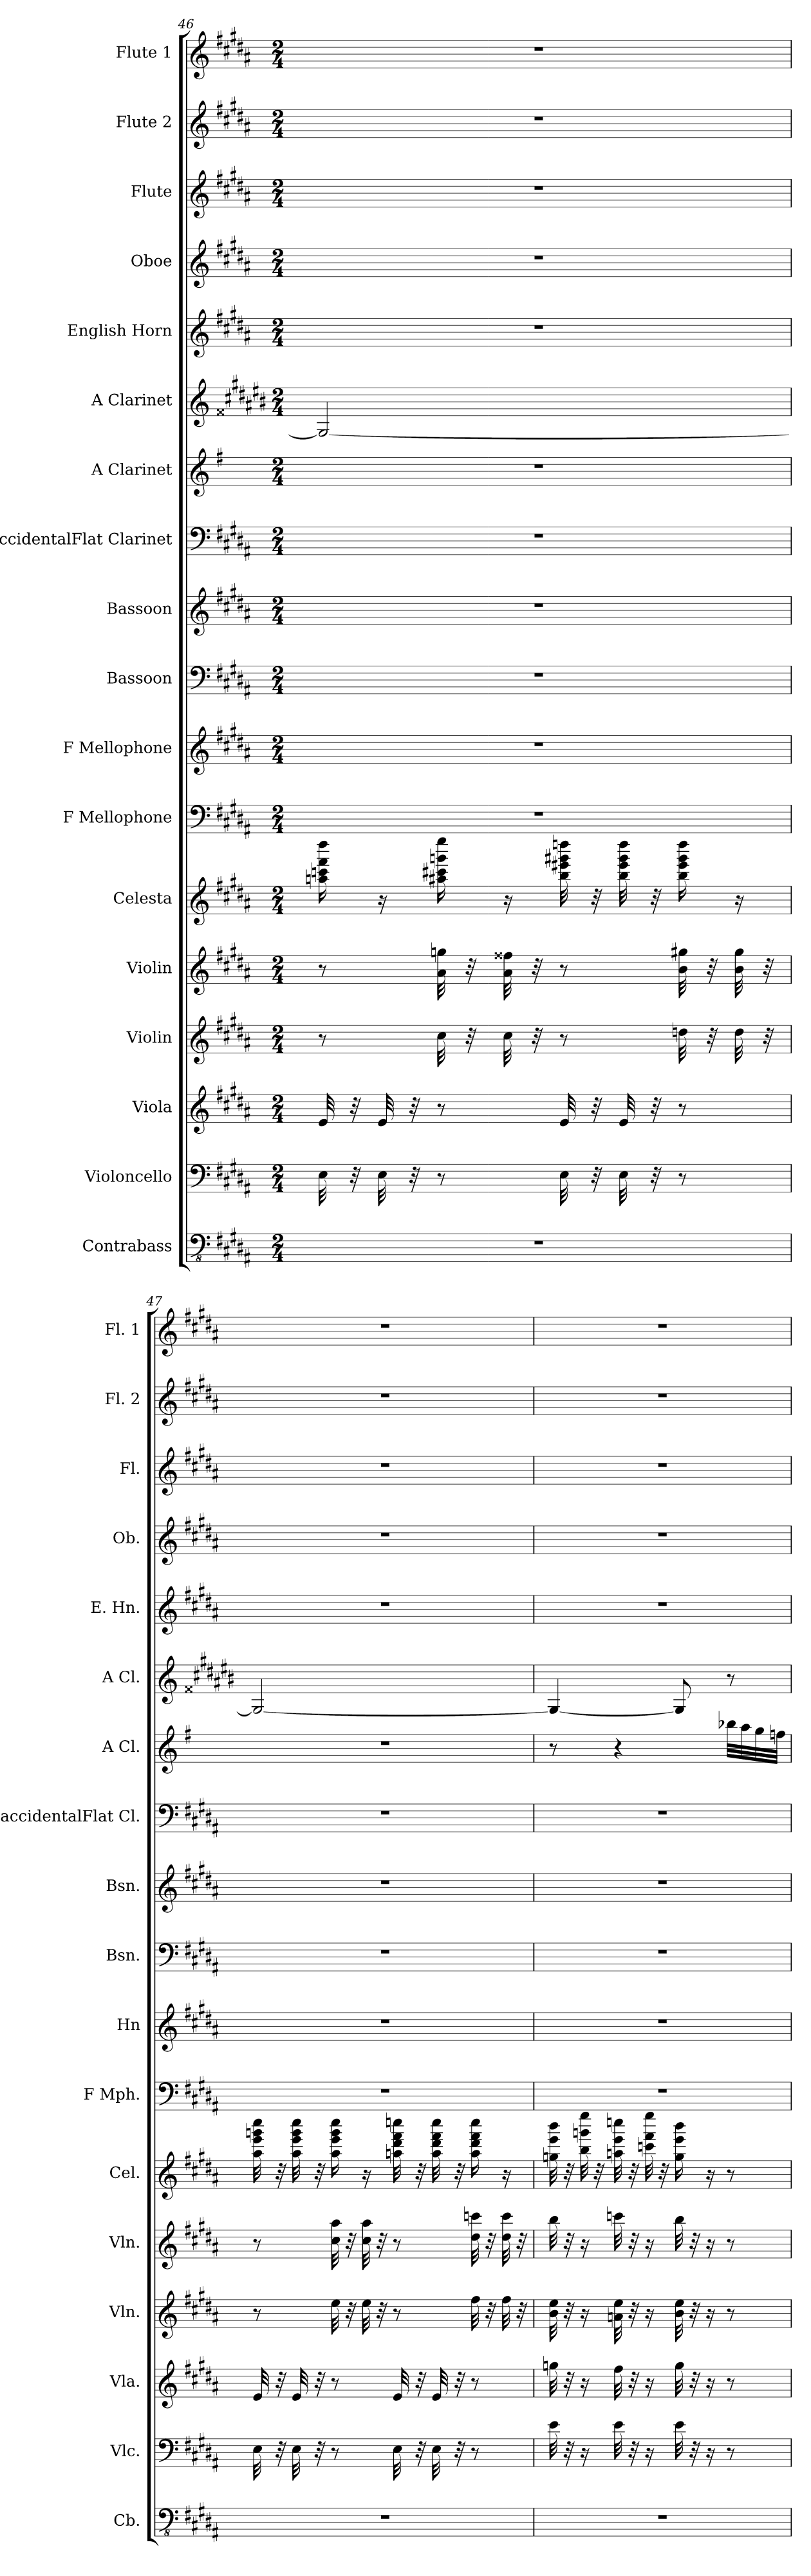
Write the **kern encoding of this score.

**kern	**kern	**kern	**kern	**kern	**kern	**kern	**kern	**kern	**kern	**kern	**kern	**kern	**kern	**kern	**kern	**kern	**kern
*part18	*part17	*part16	*part15	*part14	*part13	*part12	*part11	*part10	*part9	*part8	*part7	*part6	*part5	*part4	*part3	*part2	*part1
*staff18	*staff17	*staff16	*staff15	*staff14	*staff13	*staff12	*staff11	*staff10	*staff9	*staff8	*staff7	*staff6	*staff5	*staff4	*staff3	*staff2	*staff1
*I"Contrabass	*I"Violoncello	*I"Viola	*I"Violin	*I"Violin	*I"Celesta	*I"F Mellophone	*I"F Mellophone	*I"Bassoon	*I"Bassoon	*I"BaccidentalFlat Clarinet	*I"A Clarinet	*I"A Clarinet	*I"English Horn	*I"Oboe	*I"Flute	*I"Flute 2	*I"Flute 1
*I'Cb.	*I'Vlc.	*I'Vla.	*I'Vln.	*I'Vln.	*I'Cel.	*I'F Mph.	*I'Hn	*I'Bsn.	*I'Bsn.	*I'BaccidentalFlat Cl.	*I'A Cl.	*I'A Cl.	*I'E. Hn.	*I'Ob.	*I'Fl.	*I'Fl. 2	*I'Fl. 1
*clefFv4	*clefF4	*clefG2	*clefG2	*clefG2	*clefG2	*clefF4	*clefG2	*clefF4	*clefG2	*clefF4	*clefG2	*clefG2	*clefG2	*clefG2	*clefG2	*clefG2	*clefG2
*ITrd7c12	*	*	*	*	*	*ITrd4c7	*ITrd4c7	*	*	*ITrd1c2	*ITrd2c3	*ITrd2c3	*ITrd4c7	*	*	*	*
*k[f#c#g#d#a#]	*k[f#c#g#d#a#]	*k[f#c#g#d#a#]	*k[f#c#g#d#a#]	*k[f#c#g#d#a#]	*k[f#c#g#d#a#]	*k[f#c#g#d#]	*k[f#c#g#d#]	*k[f#c#g#d#a#]	*k[f#c#g#d#a#]	*k[f#c#g#]	*k[f#c#g#d#]	*k[f##c#g#d#a#e#b#]	*k[f#c#g#d#]	*k[f#c#g#d#a#]	*k[f#c#g#d#a#]	*k[f#c#g#d#a#]	*k[f#c#g#d#a#]
*M2/4	*M2/4	*M2/4	*M2/4	*M2/4	*M2/4	*M2/4	*M2/4	*M2/4	*M2/4	*M2/4	*M2/4	*M2/4	*M2/4	*M2/4	*M2/4	*M2/4	*M2/4
=46	=46	=46	=46	=46	=46	=46	=46	=46	=46	=46	=46	=46	=46	=46	=46	=46	=46
2r	32E\	32e/	8r	8r	16aan\ 16cccn\ 16fff#\ 16dddd#\	2r	2r	2r	2r	2r	2r	2En/_	2r	2r	2r	2r	2r
.	32r	32r	.	.	.	.	.	.	.	.	.	.	.	.	.	.	.
.	32E\	32e/	.	.	16r	.	.	.	.	.	.	.	.	.	.	.	.
.	32r	32r	.	.	.	.	.	.	.	.	.	.	.	.	.	.	.
.	8r	8r	32cc#\	32a#\ 32ggn\	16aa#X\ 16ccc#X\ 16gggn\ 16eeee\	.	.	.	.	.	.	.	.	.	.	.	.
.	.	.	32r	32r	.	.	.	.	.	.	.	.	.	.	.	.	.
.	.	.	32cc#\	32a#\ 32ff##X\	16r	.	.	.	.	.	.	.	.	.	.	.	.
.	.	.	32r	32r	.	.	.	.	.	.	.	.	.	.	.	.	.
.	32E\	32e/	8r	8r	32bb\ 32eee#X\ 32ggg#X\ 32ddddn\	.	.	.	.	.	.	.	.	.	.	.	.
.	32r	32r	.	.	32r	.	.	.	.	.	.	.	.	.	.	.	.
.	32E\	32e/	.	.	32bb\ 32eee#\ 32ggg#\ 32dddd\	.	.	.	.	.	.	.	.	.	.	.	.
.	32r	32r	.	.	32r	.	.	.	.	.	.	.	.	.	.	.	.
.	8r	8r	32ddn\	32b\ 32gg#X\	16bb\ 16eee#\ 16ggg#\ 16dddd\	.	.	.	.	.	.	.	.	.	.	.	.
.	.	.	32r	32r	.	.	.	.	.	.	.	.	.	.	.	.	.
.	.	.	32dd\	32b\ 32gg#\	16r	.	.	.	.	.	.	.	.	.	.	.	.
.	.	.	32r	32r	.	.	.	.	.	.	.	.	.	.	.	.	.
!!LO:PB:g=z
=47	=47	=47	=47	=47	=47	=47	=47	=47	=47	=47	=47	=47	=47	=47	=47	=47	=47
2r	32E\	32e/	8r	8r	32aa#\ 32eee\ 32gggn\ 32cccc#\	2r	2r	2r	2r	2r	2r	2E/_	2r	2r	2r	2r	2r
.	32r	32r	.	.	32r	.	.	.	.	.	.	.	.	.	.	.	.
.	32E\	32e/	.	.	32aa#\ 32eee\ 32ggg\ 32cccc#\	.	.	.	.	.	.	.	.	.	.	.	.
.	32r	32r	.	.	32r	.	.	.	.	.	.	.	.	.	.	.	.
.	8r	8r	32ee\	32cc#\ 32aa#\	16aa#\ 16eee\ 16ggg\ 16cccc#\	.	.	.	.	.	.	.	.	.	.	.	.
.	.	.	32r	32r	.	.	.	.	.	.	.	.	.	.	.	.	.
.	.	.	32ee\	32cc#\ 32aa#\	16r	.	.	.	.	.	.	.	.	.	.	.	.
.	.	.	32r	32r	.	.	.	.	.	.	.	.	.	.	.	.	.
.	32E\	32e/	8r	8r	32aan\ 32ddd#\ 32fff#\ 32ccccn\	.	.	.	.	.	.	.	.	.	.	.	.
.	32r	32r	.	.	32r	.	.	.	.	.	.	.	.	.	.	.	.
.	32E\	32e/	.	.	32aa\ 32ddd#\ 32fff#\ 32cccc\	.	.	.	.	.	.	.	.	.	.	.	.
.	32r	32r	.	.	32r	.	.	.	.	.	.	.	.	.	.	.	.
.	8r	8r	32ff#\	32dd#\ 32cccn\	16aa\ 16ddd#\ 16fff#\ 16cccc\	.	.	.	.	.	.	.	.	.	.	.	.
.	.	.	32r	32r	.	.	.	.	.	.	.	.	.	.	.	.	.
.	.	.	32ff#\	32dd#\ 32ccc\	16r	.	.	.	.	.	.	.	.	.	.	.	.
.	.	.	32r	32r	.	.	.	.	.	.	.	.	.	.	.	.	.
=48	=48	=48	=48	=48	=48	=48	=48	=48	=48	=48	=48	=48	=48	=48	=48	=48	=48
2r	32e\	32ggn\	32b\ 32ee\	32bb\	32ggn\ 32eee\ 32bbb\	2r	2r	2r	2r	2r	8r	4E/_	2r	2r	2r	2r	2r
.	32r	32r	32r	32r	32r	.	.	.	.	.	.	.	.	.	.	.	.
.	16r	16r	16r	16r	32bb\ 32gggn\ 32eeee\	.	.	.	.	.	.	.	.	.	.	.	.
.	.	.	.	.	32r	.	.	.	.	.	.	.	.	.	.	.	.
.	32e\	32ff#\	32an\ 32ee\	32cccn\	32aan\ 32eee\ 32ccccn\	.	.	.	.	.	4r	.	.	.	.	.	.
.	32r	32r	32r	32r	32r	.	.	.	.	.	.	.	.	.	.	.	.
.	16r	16r	16r	16r	32cccn\ 32fff#\ 32eeee\	.	.	.	.	.	.	.	.	.	.	.	.
.	.	.	.	.	32r	.	.	.	.	.	.	.	.	.	.	.	.
.	32e\	32gg\	32b\ 32ee\	32bb\	16gg\ 16eee\ 16bbb\	.	.	.	.	.	.	8E/]	.	.	.	.	.
.	32r	32r	32r	32r	.	.	.	.	.	.	.	.	.	.	.	.	.
.	16r	16r	16r	16r	16r	.	.	.	.	.	.	.	.	.	.	.	.
.	8r	8r	8r	8r	8r	.	.	.	.	.	32ggn\LLL	8r	.	.	.	.	.
.	.	.	.	.	.	.	.	.	.	.	32ff#\	.	.	.	.	.	.
.	.	.	.	.	.	.	.	.	.	.	32ee\	.	.	.	.	.	.
.	.	.	.	.	.	.	.	.	.	.	32ddn\JJJ	.	.	.	.	.	.
=	=	=	=	=	=	=	=	=	=	=	=	=	=	=	=	=	=
*-	*-	*-	*-	*-	*-	*-	*-	*-	*-	*-	*-	*-	*-	*-	*-	*-	*-
